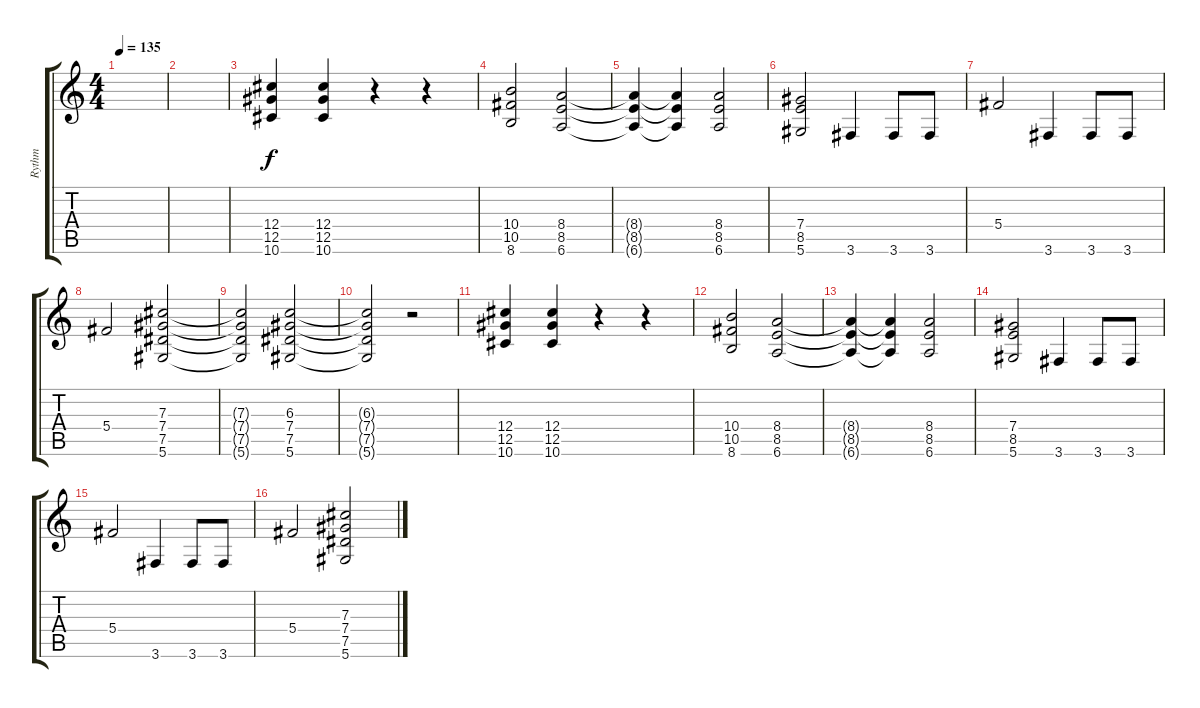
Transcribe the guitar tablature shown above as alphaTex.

\track ("Rythm" "Rythm") {instrument distortionguitar}
\staff {score tabs}
\tuning (Eb4 Bb3 Gb3 Db3 Ab2 Eb2) {hide}
\ts (4 4)
\tempo 135
\clef g2
\ks c
|
|
(12.4 12.5 10.6).4 (12.4 12.5 10.6).4 r.4 r.4 |
(10.4 10.5 8.6).2 (8.4 8.5 6.6).2 |
(8.4{t} 8.5{t} 6.6{t}).4 (8.4{t} 8.5{t} 6.6{t}).4 (8.4 8.5 6.6).2 |
(7.4 8.5 5.6).2 3.6.4 3.6.8 3.6.8 |
5.4.2 3.6.4 3.6.8 3.6.8 |
5.4.2 (7.3 7.4 7.5 5.6).2 |
(7.3{t} 7.4{t} 7.5{t} 5.6{t}).2 (6.3 7.4 7.5 5.6).2 |
(6.3{t} 7.4{t} 7.5{t} 5.6{t}).2 r.2 |
(12.4 12.5 10.6).4 (12.4 12.5 10.6).4 r.4 r.4 |
(10.4 10.5 8.6).2 (8.4 8.5 6.6).2 |
(8.4{t} 8.5{t} 6.6{t}).4 (8.4{t} 8.5{t} 6.6{t}).4 (8.4 8.5 6.6).2 |
(7.4 8.5 5.6).2 3.6.4 3.6.8 3.6.8 |
5.4.2 3.6.4 3.6.8 3.6.8 |
5.4.2 (7.3 7.4 7.5 5.6).2
